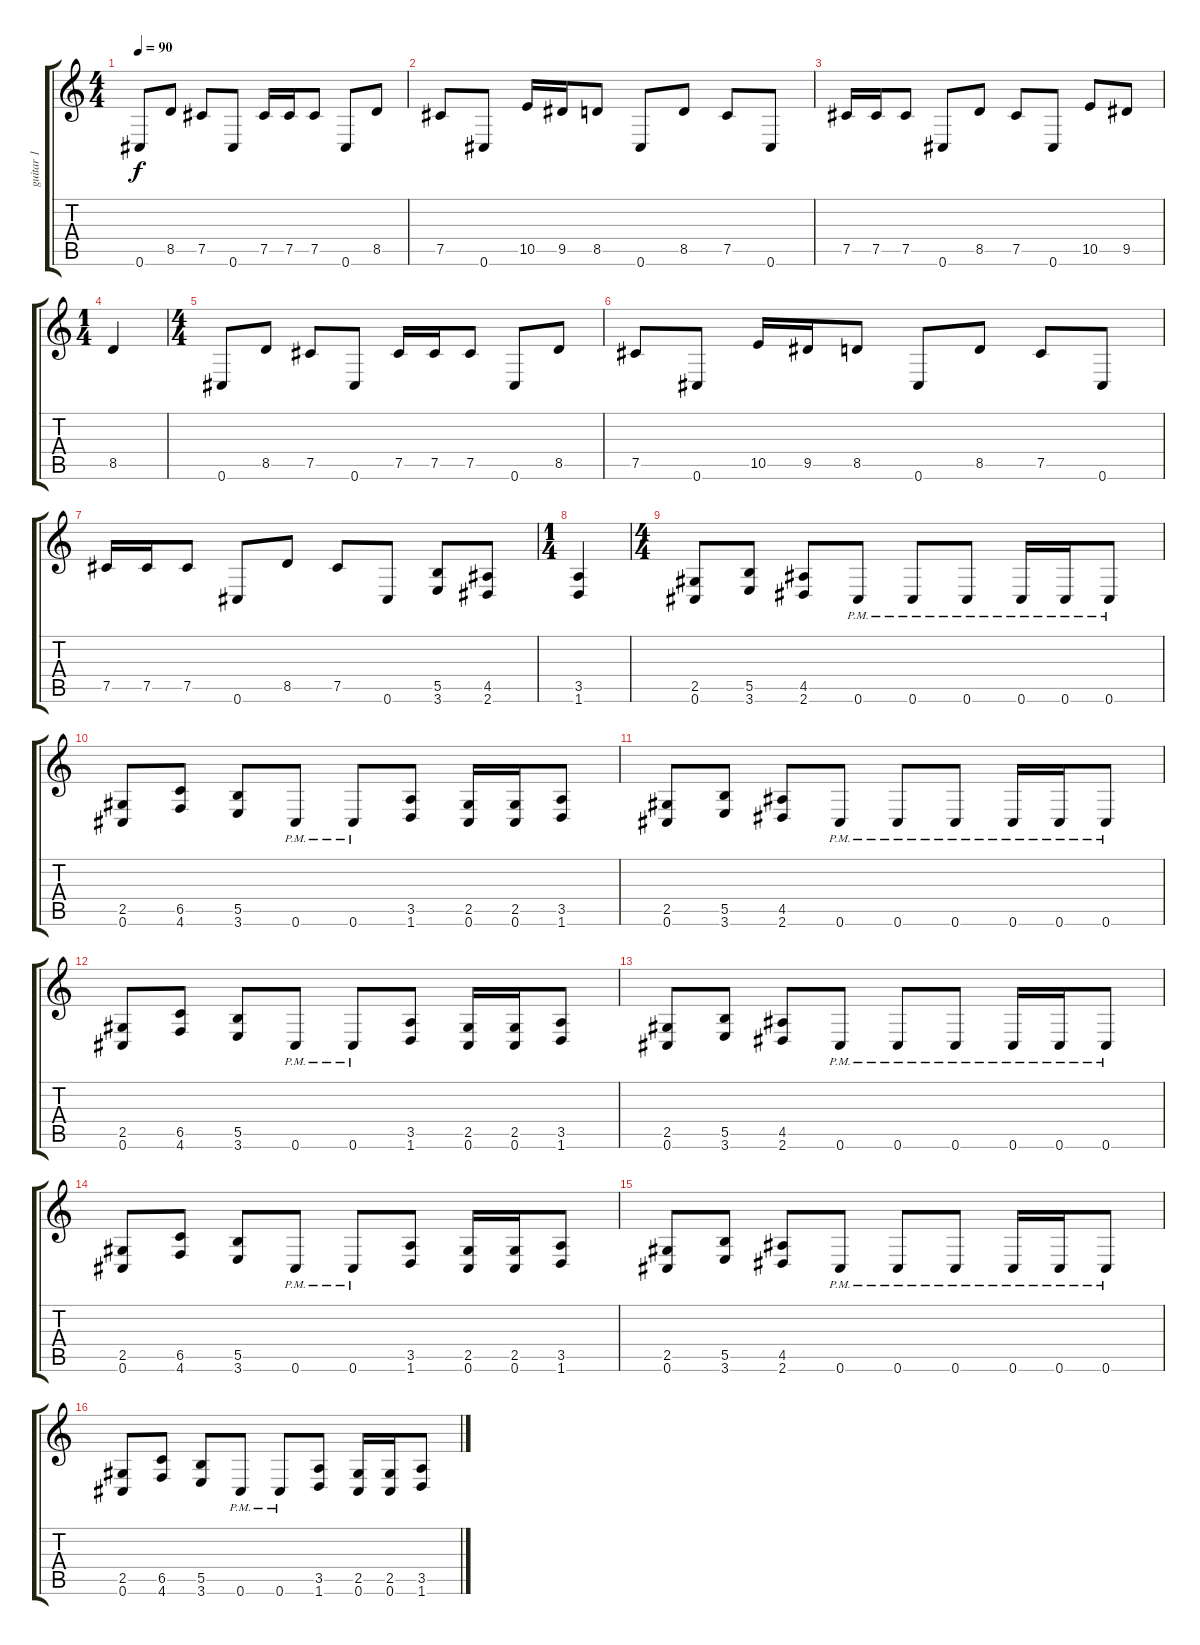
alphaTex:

\track ("guitar 1" "guitar 1") {instrument distortionguitar}
\staff {score tabs}
\tuning (Db4 Ab3 E3 B2 Gb2 Db2) {hide}
\ts (4 4)
\tempo 90
\clef g2
\ks c
0.6.8{dy f} 8.5.8 7.5.8 0.6.8 7.5.16 7.5.16 7.5.8 0.6.8 8.5.8 |
7.5.8 0.6.8 10.5.16 9.5.16 8.5.8 0.6.8 8.5.8 7.5.8 0.6.8 |
7.5.16 7.5.16 7.5.8 0.6.8 8.5.8 7.5.8 0.6.8 10.5.8 9.5.8 |
\ts (1 4)
8.5.4 |
\ts (4 4)
0.6.8 8.5.8 7.5.8 0.6.8 7.5.16 7.5.16 7.5.8 0.6.8 8.5.8 |
7.5.8 0.6.8 10.5.16 9.5.16 8.5.8 0.6.8 8.5.8 7.5.8 0.6.8 |
7.5.16 7.5.16 7.5.8 0.6.8 8.5.8 7.5.8 0.6.8 (5.5 3.6).8 (4.5 2.6).8 |
\ts (1 4)
(3.5 1.6).4 |
\ts (4 4)
(2.5 0.6).8 (5.5 3.6).8 (4.5 2.6).8 0.6{pm}.8 0.6{pm}.8 0.6{pm}.8 0.6{pm}.16 0.6{pm}.16 0.6{pm}.8 |
(2.5 0.6).8 (6.5 4.6).8 (5.5 3.6).8 0.6{pm}.8 0.6{pm}.8 (3.5 1.6).8 (2.5 0.6).16 (2.5 0.6).16 (3.5 1.6).8 |
(2.5 0.6).8 (5.5 3.6).8 (4.5 2.6).8 0.6{pm}.8 0.6{pm}.8 0.6{pm}.8 0.6{pm}.16 0.6{pm}.16 0.6{pm}.8 |
(2.5 0.6).8 (6.5 4.6).8 (5.5 3.6).8 0.6{pm}.8 0.6{pm}.8 (3.5 1.6).8 (2.5 0.6).16 (2.5 0.6).16 (3.5 1.6).8 |
(2.5 0.6).8 (5.5 3.6).8 (4.5 2.6).8 0.6{pm}.8 0.6{pm}.8 0.6{pm}.8 0.6{pm}.16 0.6{pm}.16 0.6{pm}.8 |
(2.5 0.6).8 (6.5 4.6).8 (5.5 3.6).8 0.6{pm}.8 0.6{pm}.8 (3.5 1.6).8 (2.5 0.6).16 (2.5 0.6).16 (3.5 1.6).8 |
(2.5 0.6).8 (5.5 3.6).8 (4.5 2.6).8 0.6{pm}.8 0.6{pm}.8 0.6{pm}.8 0.6{pm}.16 0.6{pm}.16 0.6{pm}.8 |
(2.5 0.6).8 (6.5 4.6).8 (5.5 3.6).8 0.6{pm}.8 0.6{pm}.8 (3.5 1.6).8 (2.5 0.6).16 (2.5 0.6).16 (3.5 1.6).8
